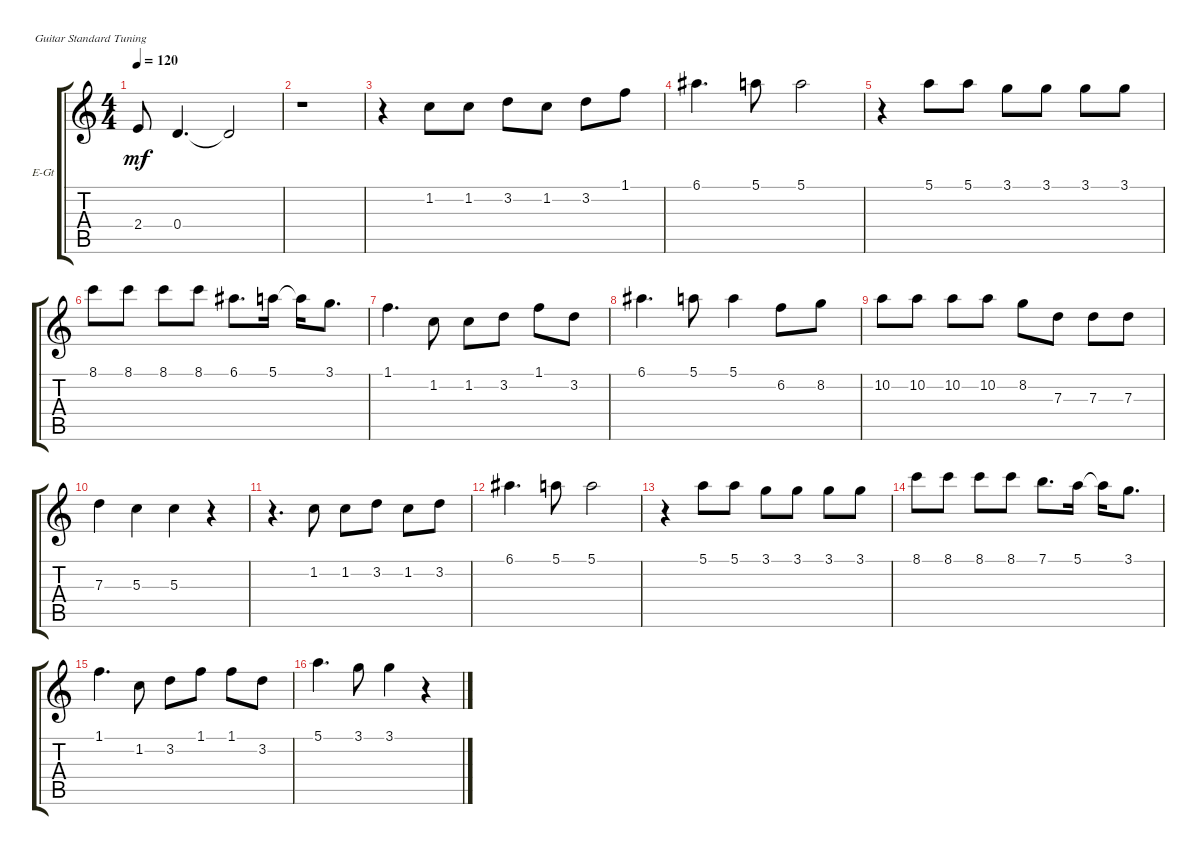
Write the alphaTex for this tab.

\defaultSystemsLayout 4
\bracketExtendMode groupsimilarinstruments
\firstSystemTrackNameOrientation horizontal
\otherSystemsTrackNameOrientation horizontal
\track ("Синий 1" "E-Gt") {solo instrument electricguitarclean}
\staff {score tabs}
\tuning (E4 B3 G3 D3 A2 E2)
\ts (4 4)
\tempo 120
\clef g2
\ks c
2.4{t}.8{dy mf} 0.4.4{d} 0.4{t}.2 |
r.1 |
r.4 1.2.8 1.2.8 3.2.8 1.2.8 3.2.8 1.1.8 |
6.1.4{d} 5.1.8 5.1.2 |
r.4 5.1.8 5.1.8 3.1.8 3.1.8 3.1.8 3.1.8 |
8.1.8 8.1.8 8.1.8 8.1.8 6.1.8{d} 5.1.16 5.1{t}.16 3.1.8{d} |
1.1.4{d} 1.2.8 1.2.8 3.2.8 1.1.8 3.2.8 |
6.1.4{d} 5.1.8 5.1.4 6.2.8 8.2.8 |
10.2.8 10.2.8 10.2.8 10.2.8 8.2.8 7.3.8 7.3.8 7.3.8 |
7.3.4 5.3.4 5.3.4 r.4 |
r.4{d} 1.2.8 1.2.8 3.2.8 1.2.8 3.2.8 |
6.1.4{d} 5.1.8 5.1.2 |
r.4 5.1.8 5.1.8 3.1.8 3.1.8 3.1.8 3.1.8 |
8.1.8 8.1.8 8.1.8 8.1.8 7.1.8{d} 5.1.16 5.1{t}.16 3.1.8{d} |
1.1.4{d} 1.2.8 3.2.8 1.1.8 1.1.8 3.2.8 |
5.1.4{d} 3.1.8 3.1.4 r.4
